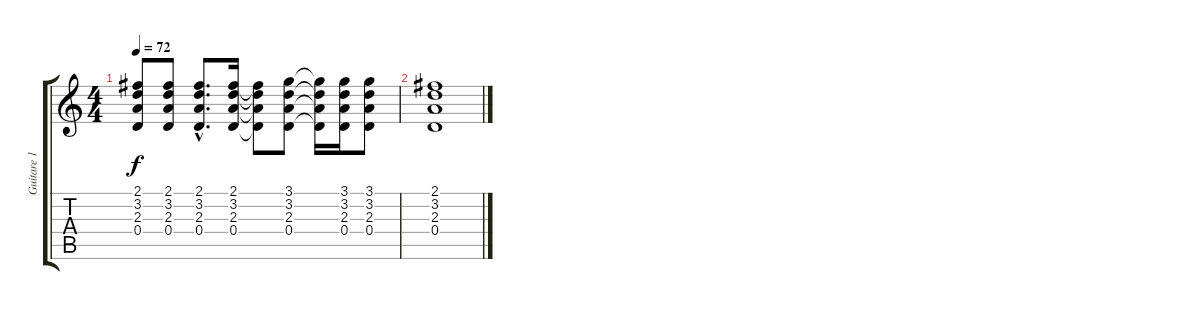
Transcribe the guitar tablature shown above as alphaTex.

\track ("Guitare 1 ( Jim Corr )" "Guitare 1 ") {instrument acousticguitarsteel}
\staff {score tabs}
\tuning (E4 B3 G3 D3 A2 E2) {hide}
\ts (4 4)
\tempo 72
\clef g2
\ks c
(2.1 3.2 2.3 0.4).8{dy f} (2.1 3.2 2.3 0.4).8 (2.1{hac} 3.2{hac} 2.3{hac} 0.4{hac}).8{d} (2.1 3.2 2.3 0.4).16 (2.1{t} 3.2{t} 2.3{t} 0.4{t}).8 (3.1 3.2 2.3 0.4).8 (3.1{t} 3.2{t} 2.3{t} 0.4{t}).16 (3.1 3.2 2.3 0.4).16 (3.1 3.2 2.3 0.4).8 |
(2.1 3.2 2.3 0.4).1
